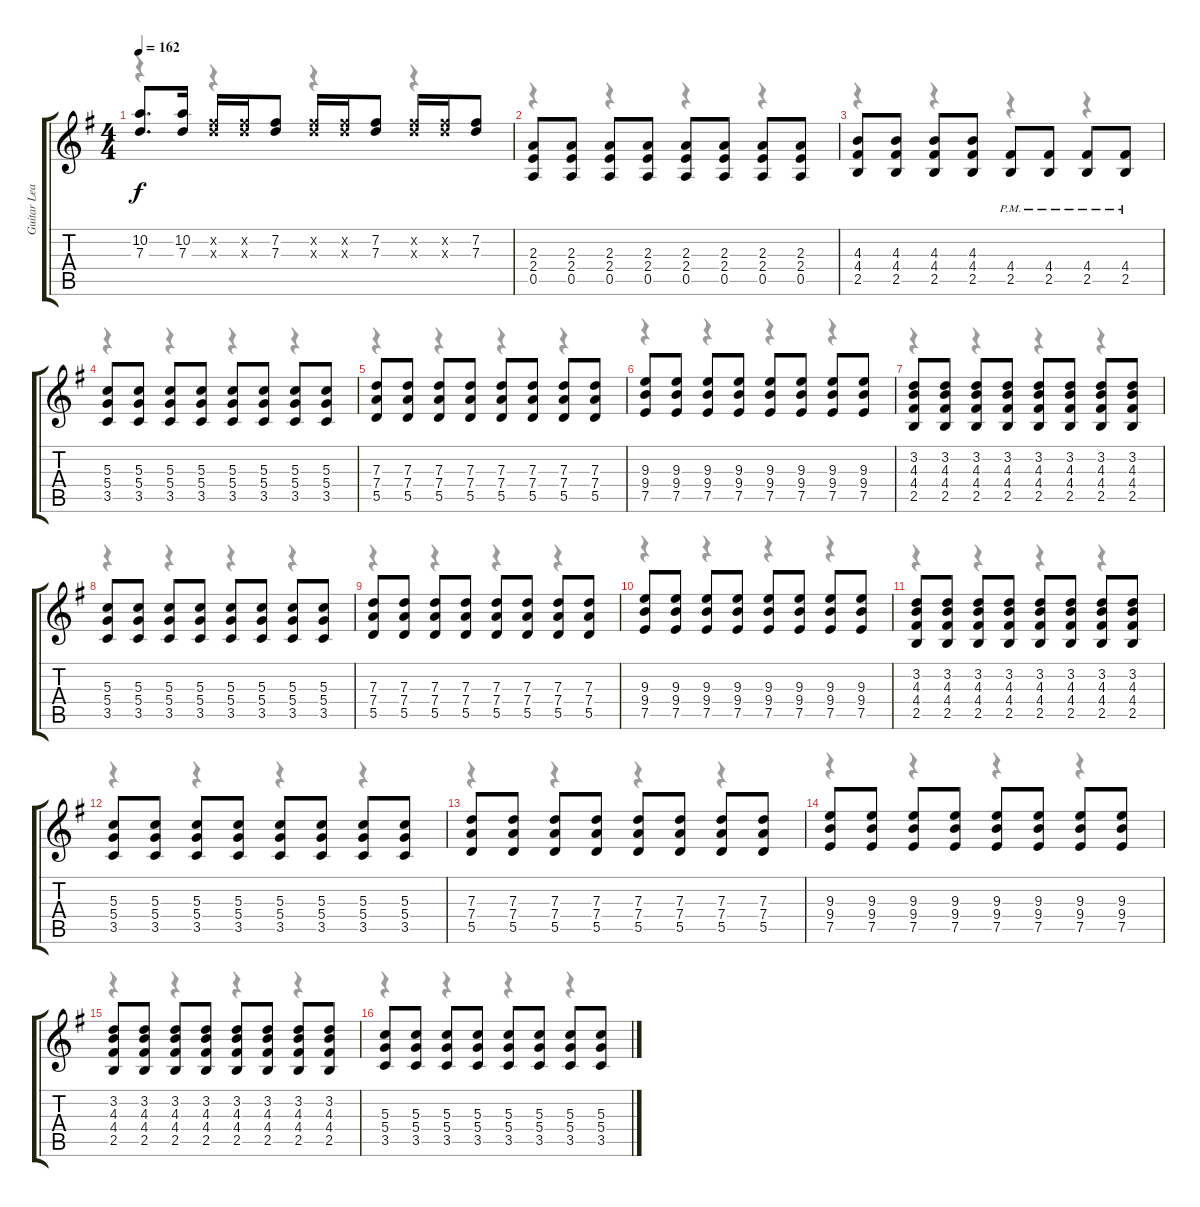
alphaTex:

\track ("Guitar Lead" "Guitar Lea") {instrument distortionguitar}
\staff {score tabs}
\tuning (E4 B3 G3 D3 A2 E2) {hide}
\voice
\ts (4 4)
\tempo 162
\clef g2
\ks g
(10.2 7.3).8{d dy f} (10.2 7.3).16 (7.2{x} 7.3{x}).16 (7.2{x} 7.3{x}).16 (7.2 7.3).8 (7.2{x} 7.3{x}).16 (7.2{x} 7.3{x}).16 (7.2 7.3).8 (7.2{x} 7.3{x}).16 (7.2{x} 7.3{x}).16 (7.2 7.3).8 |
(2.3 2.4 0.5).8 (2.3 2.4 0.5).8 (2.3 2.4 0.5).8 (2.3 2.4 0.5).8 (2.3 2.4 0.5).8 (2.3 2.4 0.5).8 (2.3 2.4 0.5).8 (2.3 2.4 0.5).8 |
(4.3 4.4 2.5).8 (4.3 4.4 2.5).8 (4.3 4.4 2.5).8 (4.3 4.4 2.5).8 (4.4{pm} 2.5{pm}).8 (4.4{pm} 2.5{pm}).8 (4.4{pm} 2.5{pm}).8 (4.4{pm} 2.5{pm}).8 |
(5.3 5.4 3.5).8 (5.3 5.4 3.5).8 (5.3 5.4 3.5).8 (5.3 5.4 3.5).8 (5.3 5.4 3.5).8 (5.3 5.4 3.5).8 (5.3 5.4 3.5).8 (5.3 5.4 3.5).8 |
(7.3 7.4 5.5).8 (7.3 7.4 5.5).8 (7.3 7.4 5.5).8 (7.3 7.4 5.5).8 (7.3 7.4 5.5).8 (7.3 7.4 5.5).8 (7.3 7.4 5.5).8 (7.3 7.4 5.5).8 |
(9.3 9.4 7.5).8 (9.3 9.4 7.5).8 (9.3 9.4 7.5).8 (9.3 9.4 7.5).8 (9.3 9.4 7.5).8 (9.3 9.4 7.5).8 (9.3 9.4 7.5).8 (9.3 9.4 7.5).8 |
(3.2 4.3 4.4 2.5).8 (3.2 4.3 4.4 2.5).8 (3.2 4.3 4.4 2.5).8 (3.2 4.3 4.4 2.5).8 (3.2 4.3 4.4 2.5).8 (3.2 4.3 4.4 2.5).8 (3.2 4.3 4.4 2.5).8 (3.2 4.3 4.4 2.5).8 |
(5.3 5.4 3.5).8 (5.3 5.4 3.5).8 (5.3 5.4 3.5).8 (5.3 5.4 3.5).8 (5.3 5.4 3.5).8 (5.3 5.4 3.5).8 (5.3 5.4 3.5).8 (5.3 5.4 3.5).8 |
(7.3 7.4 5.5).8 (7.3 7.4 5.5).8 (7.3 7.4 5.5).8 (7.3 7.4 5.5).8 (7.3 7.4 5.5).8 (7.3 7.4 5.5).8 (7.3 7.4 5.5).8 (7.3 7.4 5.5).8 |
(9.3 9.4 7.5).8 (9.3 9.4 7.5).8 (9.3 9.4 7.5).8 (9.3 9.4 7.5).8 (9.3 9.4 7.5).8 (9.3 9.4 7.5).8 (9.3 9.4 7.5).8 (9.3 9.4 7.5).8 |
(3.2 4.3 4.4 2.5).8 (3.2 4.3 4.4 2.5).8 (3.2 4.3 4.4 2.5).8 (3.2 4.3 4.4 2.5).8 (3.2 4.3 4.4 2.5).8 (3.2 4.3 4.4 2.5).8 (3.2 4.3 4.4 2.5).8 (3.2 4.3 4.4 2.5).8 |
(5.3 5.4 3.5).8 (5.3 5.4 3.5).8 (5.3 5.4 3.5).8 (5.3 5.4 3.5).8 (5.3 5.4 3.5).8 (5.3 5.4 3.5).8 (5.3 5.4 3.5).8 (5.3 5.4 3.5).8 |
(7.3 7.4 5.5).8 (7.3 7.4 5.5).8 (7.3 7.4 5.5).8 (7.3 7.4 5.5).8 (7.3 7.4 5.5).8 (7.3 7.4 5.5).8 (7.3 7.4 5.5).8 (7.3 7.4 5.5).8 |
(9.3 9.4 7.5).8 (9.3 9.4 7.5).8 (9.3 9.4 7.5).8 (9.3 9.4 7.5).8 (9.3 9.4 7.5).8 (9.3 9.4 7.5).8 (9.3 9.4 7.5).8 (9.3 9.4 7.5).8 |
(3.2 4.3 4.4 2.5).8 (3.2 4.3 4.4 2.5).8 (3.2 4.3 4.4 2.5).8 (3.2 4.3 4.4 2.5).8 (3.2 4.3 4.4 2.5).8 (3.2 4.3 4.4 2.5).8 (3.2 4.3 4.4 2.5).8 (3.2 4.3 4.4 2.5).8 |
(5.3 5.4 3.5).8 (5.3 5.4 3.5).8 (5.3 5.4 3.5).8 (5.3 5.4 3.5).8 (5.3 5.4 3.5).8 (5.3 5.4 3.5).8 (5.3 5.4 3.5).8 (5.3 5.4 3.5).8
\voice
\clef g2
\ottava regular
\simile none
\ks g
r.4{dy f} r.4 r.4 r.4 |
r.4 r.4 r.4 r.4 |
r.4 r.4 r.4 r.4 |
r.4 r.4 r.4 r.4 |
r.4 r.4 r.4 r.4 |
r.4 r.4 r.4 r.4 |
r.4 r.4 r.4 r.4 |
r.4 r.4 r.4 r.4 |
r.4 r.4 r.4 r.4 |
r.4 r.4 r.4 r.4 |
r.4 r.4 r.4 r.4 |
r.4 r.4 r.4 r.4 |
r.4 r.4 r.4 r.4 |
r.4 r.4 r.4 r.4 |
r.4 r.4 r.4 r.4 |
r.4 r.4 r.4 r.4
